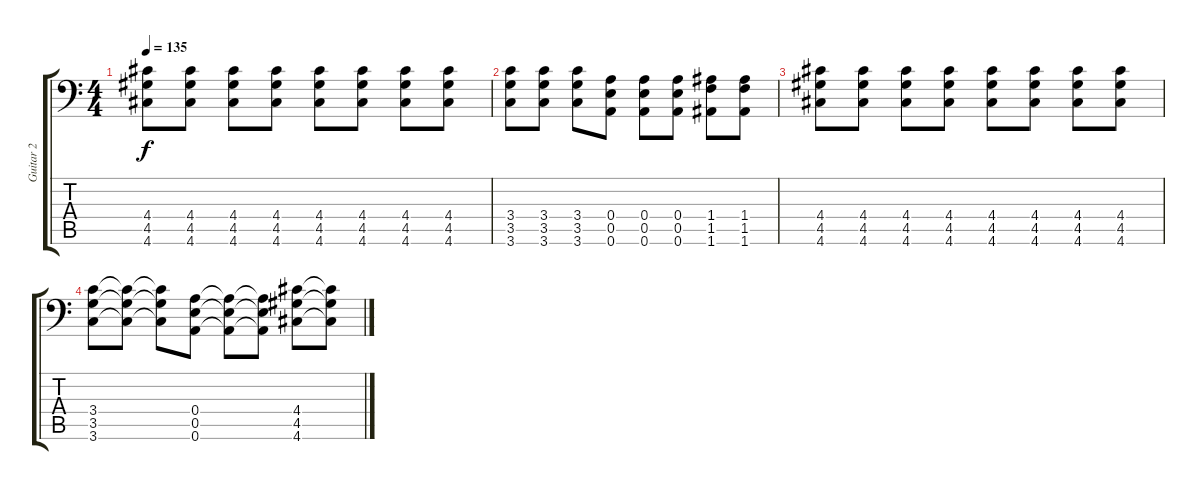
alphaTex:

\track ("Guitar 2" "Guitar 2") {instrument distortionguitar}
\staff {score tabs}
\tuning (B3 Gb3 D3 A2 E2 A1) {hide}
\ts (4 4)
\tempo 135
\clef f4
\ks c
(4.4 4.5 4.6).8{dy f} (4.4 4.5 4.6).8 (4.4 4.5 4.6).8 (4.4 4.5 4.6).8 (4.4 4.5 4.6).8 (4.4 4.5 4.6).8 (4.4 4.5 4.6).8 (4.4 4.5 4.6).8 |
(3.4 3.5 3.6).8 (3.4 3.5 3.6).8 (3.4 3.5 3.6).8 (0.4 0.5 0.6).8 (0.4 0.5 0.6).8 (0.4 0.5 0.6).8 (1.4 1.5 1.6).8 (1.4 1.5 1.6).8 |
(4.4 4.5 4.6).8 (4.4 4.5 4.6).8 (4.4 4.5 4.6).8 (4.4 4.5 4.6).8 (4.4 4.5 4.6).8 (4.4 4.5 4.6).8 (4.4 4.5 4.6).8 (4.4 4.5 4.6).8 |
(3.4 3.5 3.6).8 (3.4{t} 3.5{t} 3.6{t}).8 (3.4{t} 3.5{t} 3.6{t}).8 (0.4 0.5 0.6).8 (0.4{t} 0.5{t} 0.6{t}).8 (0.4{t} 0.5{t} 0.6{t}).8 (4.4 4.5 4.6).8 (4.4{t} 4.5{t} 4.6{t}).8
